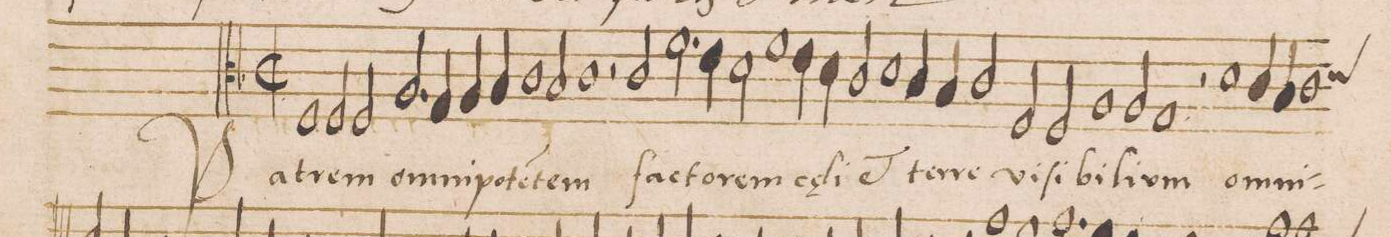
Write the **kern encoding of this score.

**kern	**text
*I"TENOR	*
*clefC3	*
*k[b-]	*
*met(C|)	*
*M2/1	*
*all\right	*
1F/	Pa-
2F/	-trem
2F/	om-
=2-	=2-
2.A/	-ni-
4G/	-po-
4A/	.
4B-/	.
1c\	-te(n)-
=3-	=3-
2B-/	.
1c\	-tem
=4-	=4-
2r	.
2c/	fac-
*2\right	*
2.f\	-to-
4e\	.
=5-	=5-
2d\	-rem
1f\	cae-
4e\	.
4d\	.
=6-	=6-
2c/	-li
1d\	et
4c/	ter-
4B-/	.
=7-	=7-
2c/	-re
2F/	vi-
2F/	-ſi-
1A/	-bi-
=8-	=8-
2A/	-li-
1G/	-um
=9-	=9-
2r	.
1d\	om-
4c/	-ni-
4B-/	.
=10-	=10-
*custos:d	*
1c\	.
*-	*-
